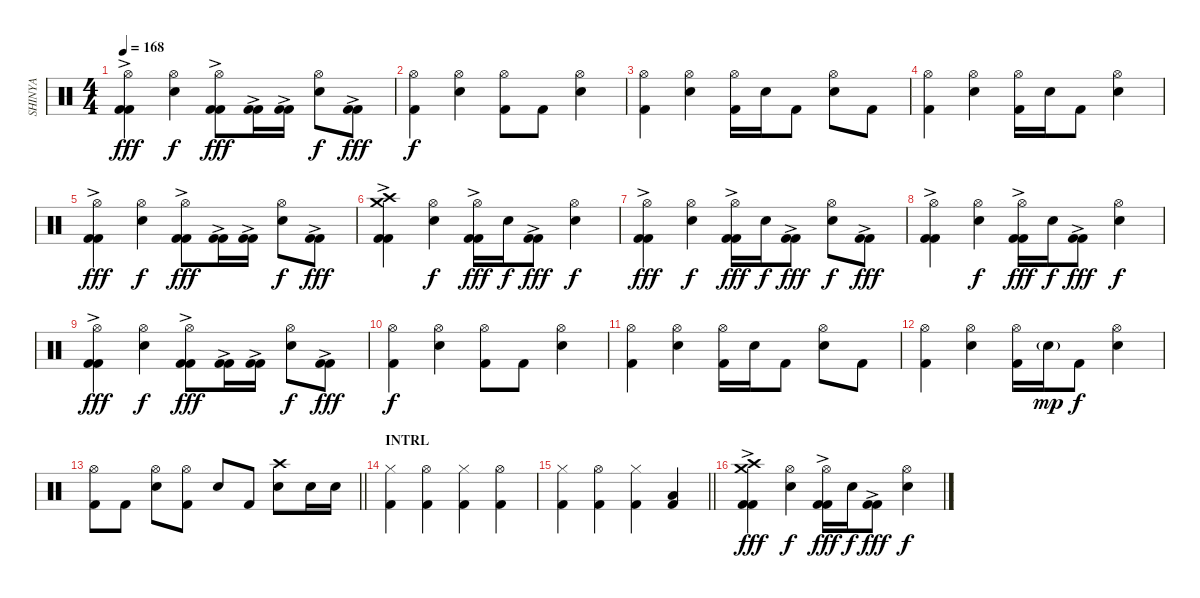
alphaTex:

\track ("SHINYA" "SHINYA") {instrument percussion}
\staff {score}
\articulation defaults
\ts (4 4)
\tempo 168
\clef neutral
\ks c
("Hi-Hat (open)" "Kick (hit) 2"{ac} "Kick (hit) 2").4{dy fff} ("Hi-Hat (open)" "Snare (hit) 2").4{dy f} ("Hi-Hat (open)" "Kick (hit) 2"{ac} "Kick (hit) 2").8{dy fff} ("Kick (hit) 2"{ac} "Kick (hit) 2").16 ("Kick (hit) 2"{ac} "Kick (hit) 2").16 ("Hi-Hat (open)" "Snare (hit) 2").8{dy f} ("Kick (hit) 2"{ac} "Kick (hit) 2").8{dy fff} |
("Hi-Hat (open)" "Kick (hit) 2").4{dy f} ("Hi-Hat (open)" "Snare (hit) 2").4 ("Hi-Hat (open)" "Kick (hit) 2").8 "Kick (hit) 2".8 ("Hi-Hat (open)" "Snare (hit) 2").4 |
("Hi-Hat (open)" "Kick (hit) 2").4 ("Hi-Hat (open)" "Snare (hit) 2").4 ("Hi-Hat (open)" "Kick (hit) 2").16 "Snare (hit) 2".16 "Kick (hit) 2".8 ("Hi-Hat (open)" "Snare (hit) 2").8 "Kick (hit) 2".8 |
("Hi-Hat (open)" "Kick (hit) 2").4 ("Hi-Hat (open)" "Snare (hit) 2").4 ("Hi-Hat (open)" "Kick (hit) 2").16 "Snare (hit) 2".16 "Kick (hit) 2".8 ("Hi-Hat (open)" "Snare (hit) 2").4 |
("Hi-Hat (open)" "Kick (hit) 2"{ac} "Kick (hit) 2").4{dy fff} ("Hi-Hat (open)" "Snare (hit) 2").4{dy f} ("Hi-Hat (open)" "Kick (hit) 2"{ac} "Kick (hit) 2").8{dy fff} ("Kick (hit) 2"{ac} "Kick (hit) 2").16 ("Kick (hit) 2"{ac} "Kick (hit) 2").16 ("Hi-Hat (open)" "Snare (hit) 2").8{dy f} ("Kick (hit) 2"{ac} "Kick (hit) 2").8{dy fff} |
("Crash medium (hit)" "Crash high (hit)" "Kick (hit) 2"{ac} "Kick (hit) 2").4 ("Hi-Hat (open)" "Snare (hit) 2").4{dy f} ("Hi-Hat (open)" "Kick (hit) 2"{ac} "Kick (hit) 2").16{dy fff} "Snare (hit) 2".16{dy f} ("Kick (hit) 2"{ac} "Kick (hit) 2").8{dy fff} ("Hi-Hat (open)" "Snare (hit) 2").4{dy f} |
("Hi-Hat (open)" "Kick (hit) 2"{ac} "Kick (hit) 2").4{dy fff} ("Hi-Hat (open)" "Snare (hit) 2").4{dy f} ("Hi-Hat (open)" "Kick (hit) 2"{ac} "Kick (hit) 2").16{dy fff} "Snare (hit) 2".16{dy f} ("Kick (hit) 2"{ac} "Kick (hit) 2").8{dy fff} ("Hi-Hat (open)" "Snare (hit) 2").8{dy f} ("Kick (hit) 2"{ac} "Kick (hit) 2").8{dy fff} |
("Hi-Hat (open)" "Kick (hit) 2"{ac} "Kick (hit) 2").4 ("Hi-Hat (open)" "Snare (hit) 2").4{dy f} ("Hi-Hat (open)" "Kick (hit) 2"{ac} "Kick (hit) 2").16{dy fff} "Snare (hit) 2".16{dy f} ("Kick (hit) 2"{ac} "Kick (hit) 2").8{dy fff} ("Hi-Hat (open)" "Snare (hit) 2").4{dy f} |
("Hi-Hat (open)" "Kick (hit) 2"{ac} "Kick (hit) 2").4{dy fff} ("Hi-Hat (open)" "Snare (hit) 2").4{dy f} ("Hi-Hat (open)" "Kick (hit) 2"{ac} "Kick (hit) 2").8{dy fff} ("Kick (hit) 2"{ac} "Kick (hit) 2").16 ("Kick (hit) 2"{ac} "Kick (hit) 2").16 ("Hi-Hat (open)" "Snare (hit) 2").8{dy f} ("Kick (hit) 2"{ac} "Kick (hit) 2").8{dy fff} |
("Hi-Hat (open)" "Kick (hit) 2").4{dy f} ("Hi-Hat (open)" "Snare (hit) 2").4 ("Hi-Hat (open)" "Kick (hit) 2").8 "Kick (hit) 2".8 ("Hi-Hat (open)" "Snare (hit) 2").4 |
("Hi-Hat (open)" "Kick (hit) 2").4 ("Hi-Hat (open)" "Snare (hit) 2").4 ("Hi-Hat (open)" "Kick (hit) 2").16 "Snare (hit) 2".16 "Kick (hit) 2".8 ("Hi-Hat (open)" "Snare (hit) 2").8 "Kick (hit) 2".8 |
("Hi-Hat (open)" "Kick (hit) 2").4 ("Hi-Hat (open)" "Snare (hit) 2").4 ("Hi-Hat (open)" "Kick (hit) 2").16 "Snare (hit) 2"{g}.16{dy mp} "Kick (hit) 2".8{dy f} ("Hi-Hat (open)" "Snare (hit) 2").4 |
\barLineRight lightlight
("Hi-Hat (open)" "Kick (hit) 2").8 "Kick (hit) 2".8 ("Hi-Hat (open)" "Snare (hit) 2").8 ("Hi-Hat (open)" "Kick (hit) 2").8 "Snare (hit) 2".8 "Kick (hit) 2".8 ("Crash high (hit)" "Snare (hit) 2").8 "Snare (hit) 2".16 "Snare (hit) 2".16 |
\section ("" "INTRL")
("Hi-Hat (closed)" "Kick (hit) 2").4 ("Hi-Hat (open)" "Kick (hit) 2").4 ("Hi-Hat (closed)" "Kick (hit) 2").4 ("Hi-Hat (open)" "Kick (hit) 2").4 |
\barLineRight lightlight
("Hi-Hat (closed)" "Kick (hit) 2").4 ("Hi-Hat (open)" "Kick (hit) 2").4 ("Hi-Hat (closed)" "Kick (hit) 2").4 ("Low Floor Tom (hit)" "Kick (hit) 2").4 |
("Crash medium (hit)" "Crash high (hit)" "Kick (hit) 2"{ac} "Kick (hit) 2").4{dy fff} ("Hi-Hat (open)" "Snare (hit) 2").4{dy f} ("Hi-Hat (open)" "Kick (hit) 2"{ac} "Kick (hit) 2").16{dy fff} "Snare (hit) 2".16{dy f} ("Kick (hit) 2"{ac} "Kick (hit) 2").8{dy fff} ("Hi-Hat (open)" "Snare (hit) 2").4{dy f}
